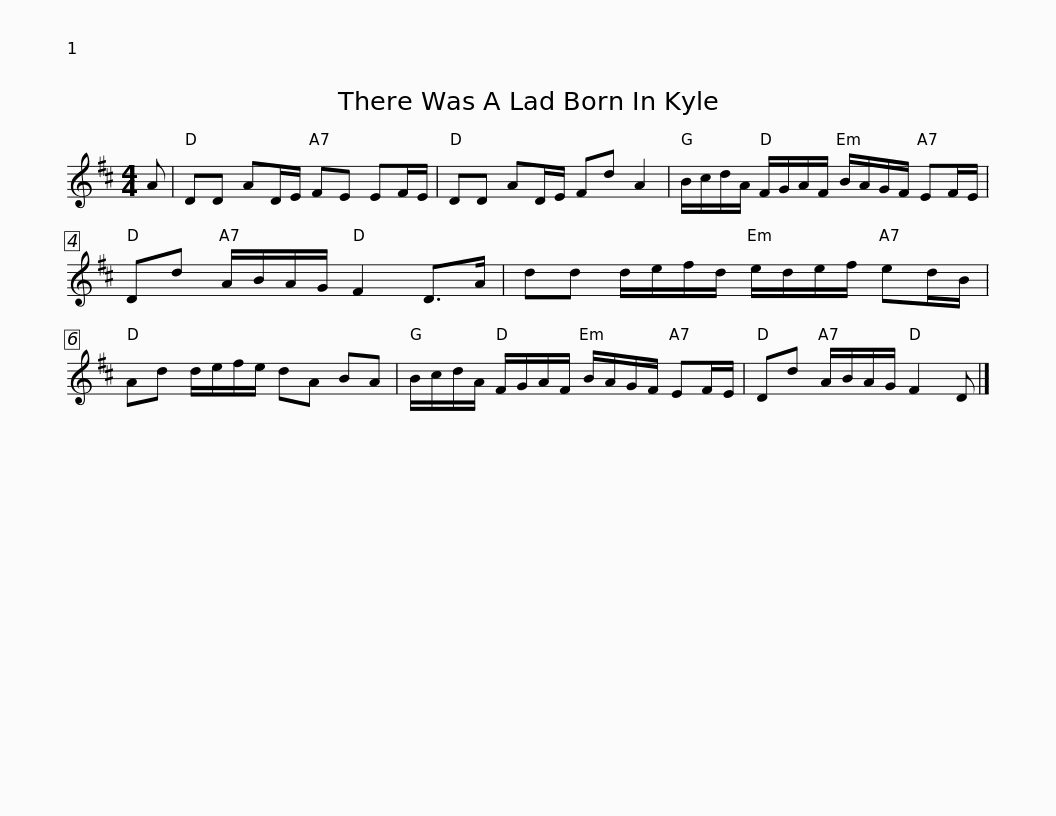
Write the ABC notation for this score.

X:1
L:1/8
M:4/4
I:linebreak $
K:D
V:1 treble
V:1
 A | DD AD/E/ FE EF/E/ | DD AD/E/ Fd A2 | B/c/d/A/ F/G/A/F/ B/A/G/F/ EF/E/ | Dd A/B/A/G/ F2 D>A |$ %5
 dd d/e/f/d/ e/d/e/f/ ed/B/ | Ad d/e/f/e/ dA BA | B/c/d/A/ F/G/A/F/ B/A/G/F/ EF/E/ | Dd A/B/A/G/ F2 D |] %9
